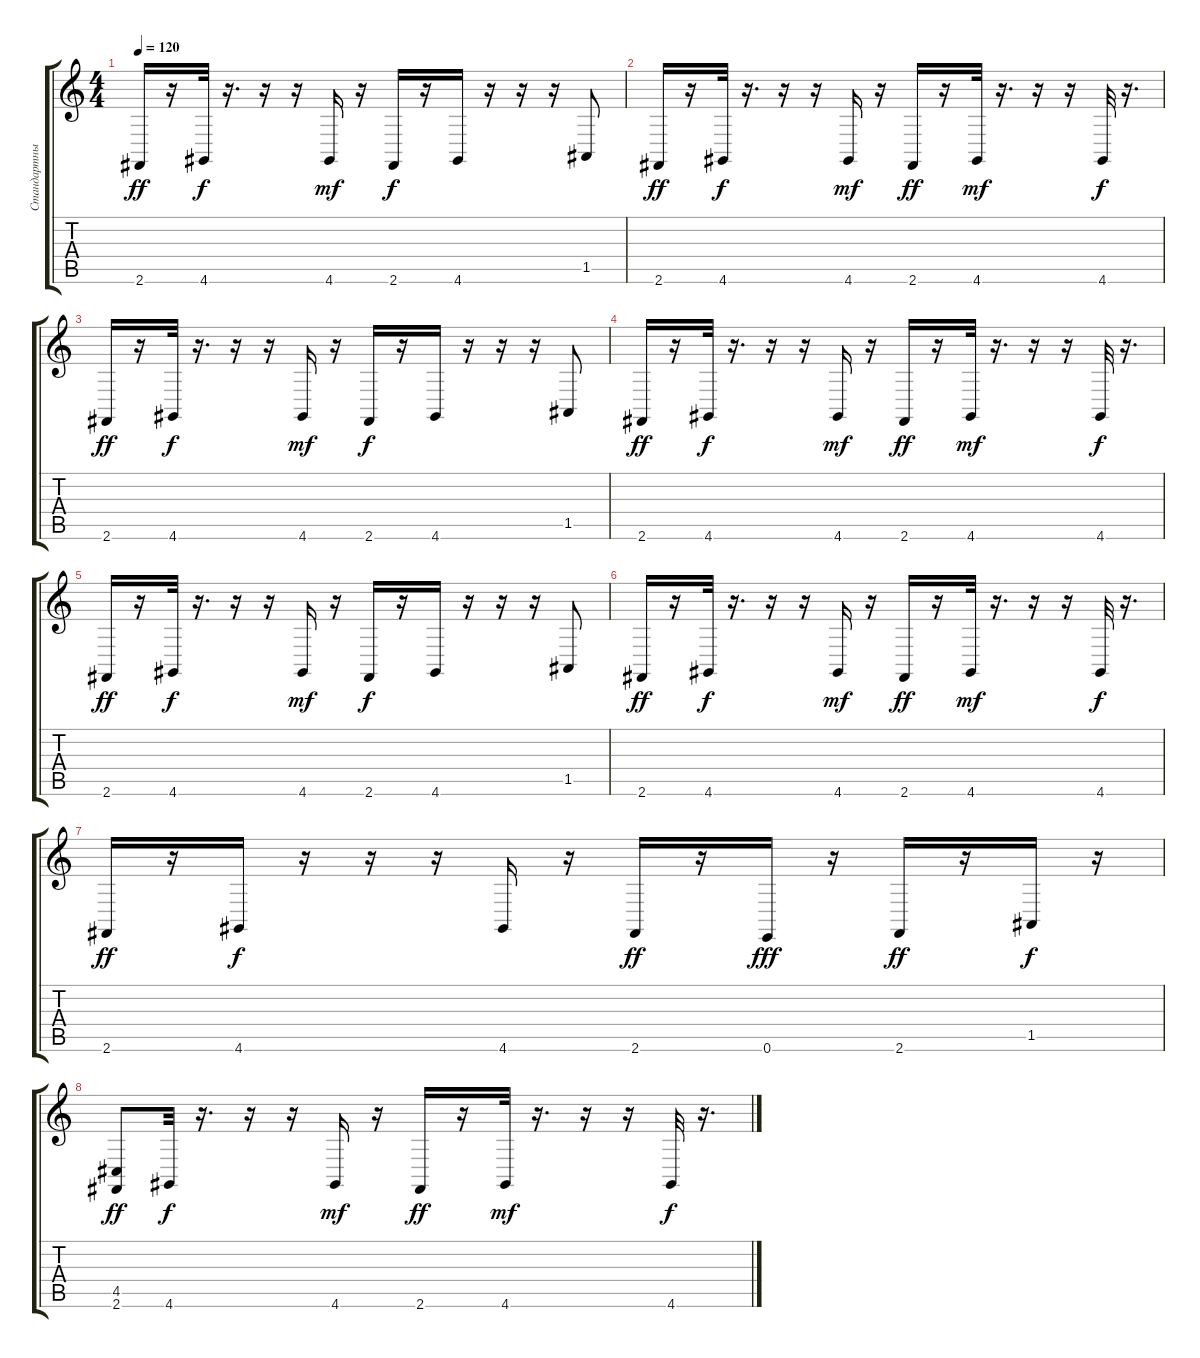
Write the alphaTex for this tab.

\track ("Стандартный Набор" "Стандартны") {instrument synthdrum bank 20}
\staff {score tabs}
\tuning (E4 B3 G3 D3 A2 E2) {hide}
\ts (4 4)
\tempo 120
\clef g2
\ks c
2.6.16{dy ff} r.16 4.6.32{dy f} r.16{d} r.16 r.16 4.6.16{dy mf} r.16 2.6.16{dy f} r.16 4.6.16 r.16 r.16 r.16 1.5.8 |
2.6.16{dy ff} r.16 4.6.32{dy f} r.16{d} r.16 r.16 4.6.16{dy mf} r.16 2.6.16{dy ff} r.16 4.6.32{dy mf} r.16{d} r.16 r.16 4.6.32{dy f} r.16{d} |
2.6.16{dy ff} r.16 4.6.32{dy f} r.16{d} r.16 r.16 4.6.16{dy mf} r.16 2.6.16{dy f} r.16 4.6.16 r.16 r.16 r.16 1.5.8 |
2.6.16{dy ff} r.16 4.6.32{dy f} r.16{d} r.16 r.16 4.6.16{dy mf} r.16 2.6.16{dy ff} r.16 4.6.32{dy mf} r.16{d} r.16 r.16 4.6.32{dy f} r.16{d} |
2.6.16{dy ff} r.16 4.6.32{dy f} r.16{d} r.16 r.16 4.6.16{dy mf} r.16 2.6.16{dy f} r.16 4.6.16 r.16 r.16 r.16 1.5.8 |
2.6.16{dy ff} r.16 4.6.32{dy f} r.16{d} r.16 r.16 4.6.16{dy mf} r.16 2.6.16{dy ff} r.16 4.6.32{dy mf} r.16{d} r.16 r.16 4.6.32{dy f} r.16{d} |
2.6.16{dy ff} r.16 4.6.16{dy f} r.16 r.16 r.16 4.6.16 r.16 2.6.16{dy ff} r.16 0.6.16{dy fff} r.16 2.6.16{dy ff} r.16 1.5.16{dy f} r.16 |
(4.5 2.6).8{dy ff} 4.6.32{dy f} r.16{d} r.16 r.16 4.6.16{dy mf} r.16 2.6.16{dy ff} r.16 4.6.32{dy mf} r.16{d} r.16 r.16 4.6.32{dy f} r.16{d}
